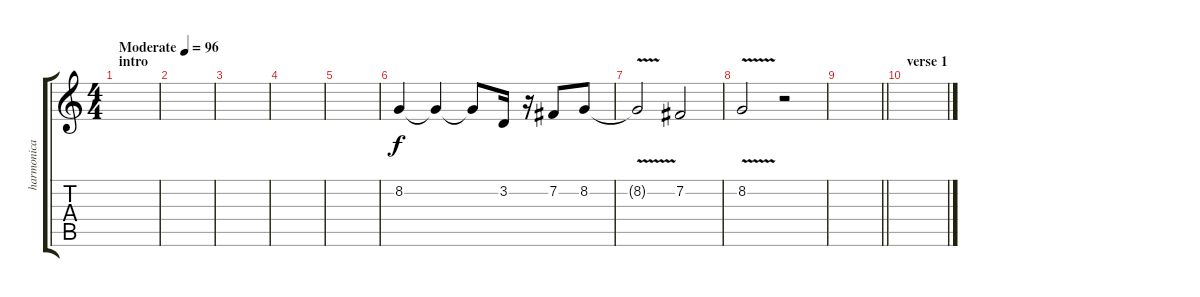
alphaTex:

\track ("harmonica" "harmonica") {instrument harmonica}
\staff {score tabs}
\tuning (E4 B3 G3 D3 A2 E2) {hide}
\ts (4 4)
\section ("" "intro")
\tempo (96 "Moderate")
\clef g2
\ks c
|
|
|
|
|
8.2.4 8.2{t}.4 8.2{t}.8 3.2.16 r.16 7.2.8 8.2.8 |
8.2{v t}.2 7.2.2 |
8.2{v}.2 r.2 |
\barLineRight lightlight
|
\section ("" "verse 1")
